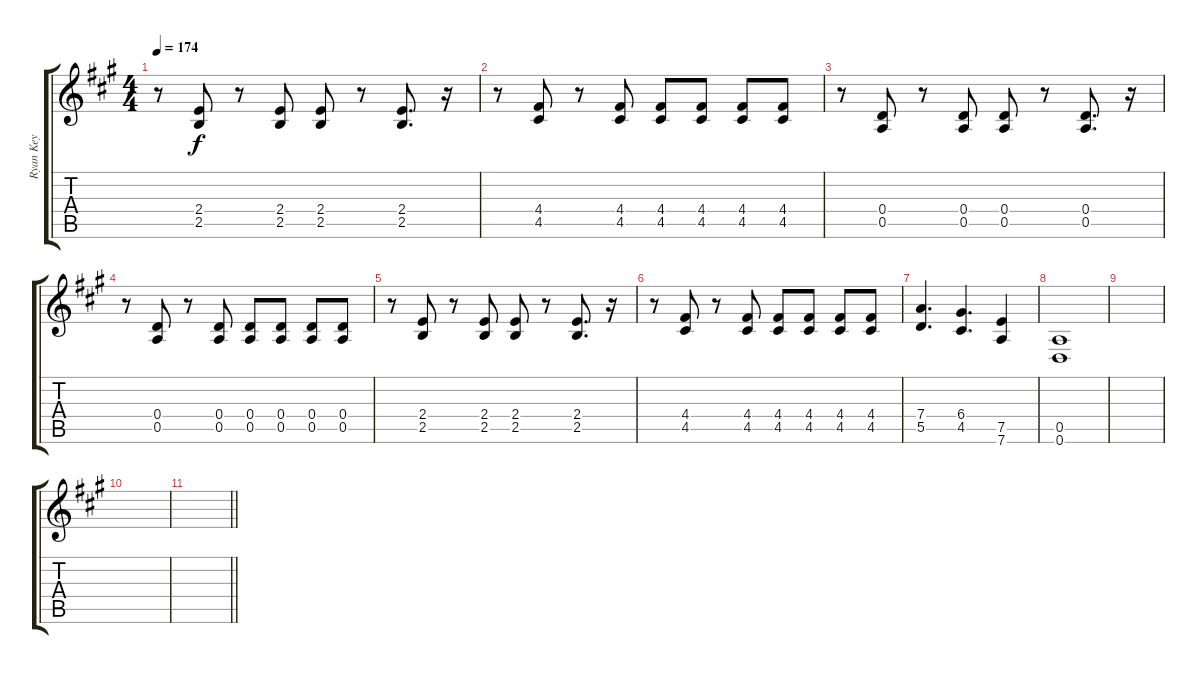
\track ("Ryan Key" "Ryan Key") {instrument overdrivenguitar}
\staff {score tabs}
\tuning (E4 B3 G3 D3 A2 D2) {hide}
\ts (4 4)
\tempo 174
\clef g2
\ks a
r.8{dy f} (2.4 2.5).8 r.8 (2.4 2.5).8 (2.4 2.5).8 r.8 (2.4 2.5).8{d} r.16 |
r.8 (4.4 4.5).8 r.8 (4.4 4.5).8 (4.4 4.5).8 (4.4 4.5).8 (4.4 4.5).8 (4.4 4.5).8 |
r.8 (0.4 0.5).8 r.8 (0.4 0.5).8 (0.4 0.5).8 r.8 (0.4 0.5).8{d} r.16 |
r.8 (0.4 0.5).8 r.8 (0.4 0.5).8 (0.4 0.5).8 (0.4 0.5).8 (0.4 0.5).8 (0.4 0.5).8 |
r.8 (2.4 2.5).8 r.8 (2.4 2.5).8 (2.4 2.5).8 r.8 (2.4 2.5).8{d} r.16 |
r.8 (4.4 4.5).8 r.8 (4.4 4.5).8 (4.4 4.5).8 (4.4 4.5).8 (4.4 4.5).8 (4.4 4.5).8 |
(7.4 5.5).4{d} (6.4 4.5).4{d} (7.5 7.6).4 |
(0.5 0.6).1 |
|
|
\barLineRight lightlight
